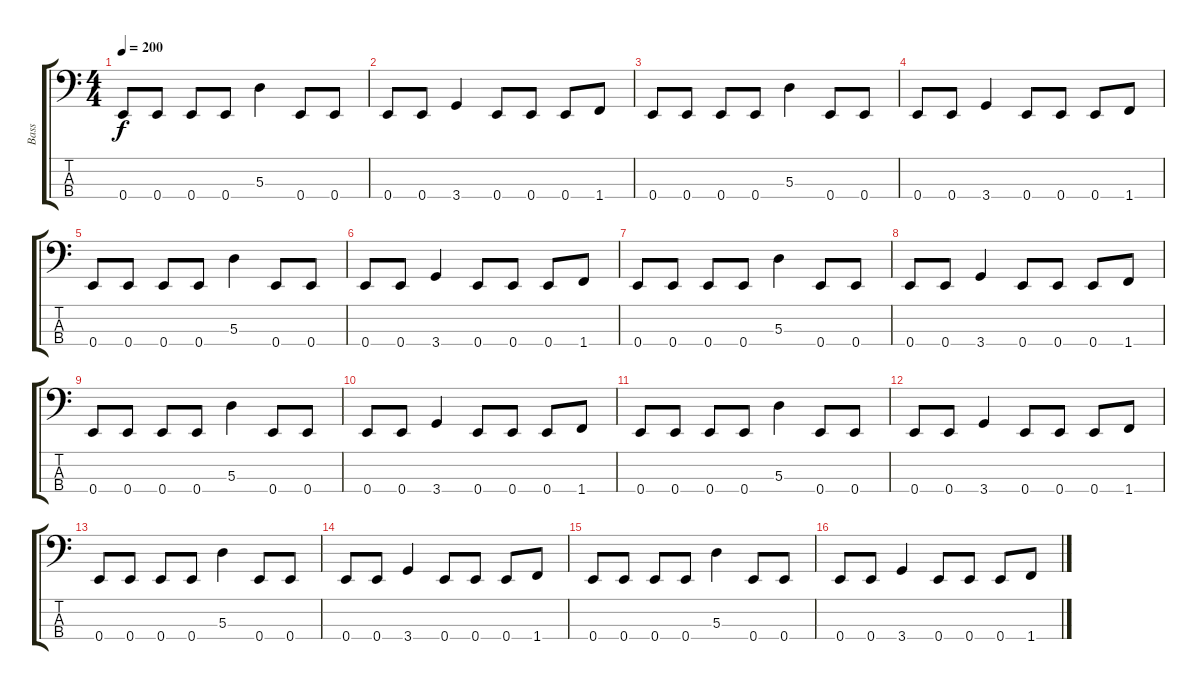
\track ("Bass" "Bass") {instrument electricbasspick}
\staff {score tabs}
\tuning (G2 D2 A1 E1) {hide}
\ts (4 4)
\tempo 200
\clef f4
\ks c
0.4.8{dy f} 0.4.8 0.4.8 0.4.8 5.3.4 0.4.8 0.4.8 |
0.4.8 0.4.8 3.4.4 0.4.8 0.4.8 0.4.8 1.4.8 |
0.4.8 0.4.8 0.4.8 0.4.8 5.3.4 0.4.8 0.4.8 |
0.4.8 0.4.8 3.4.4 0.4.8 0.4.8 0.4.8 1.4.8 |
0.4.8 0.4.8 0.4.8 0.4.8 5.3.4 0.4.8 0.4.8 |
0.4.8 0.4.8 3.4.4 0.4.8 0.4.8 0.4.8 1.4.8 |
0.4.8 0.4.8 0.4.8 0.4.8 5.3.4 0.4.8 0.4.8 |
0.4.8 0.4.8 3.4.4 0.4.8 0.4.8 0.4.8 1.4.8 |
0.4.8 0.4.8 0.4.8 0.4.8 5.3.4 0.4.8 0.4.8 |
0.4.8 0.4.8 3.4.4 0.4.8 0.4.8 0.4.8 1.4.8 |
0.4.8 0.4.8 0.4.8 0.4.8 5.3.4 0.4.8 0.4.8 |
0.4.8 0.4.8 3.4.4 0.4.8 0.4.8 0.4.8 1.4.8 |
0.4.8 0.4.8 0.4.8 0.4.8 5.3.4 0.4.8 0.4.8 |
0.4.8 0.4.8 3.4.4 0.4.8 0.4.8 0.4.8 1.4.8 |
0.4.8 0.4.8 0.4.8 0.4.8 5.3.4 0.4.8 0.4.8 |
0.4.8 0.4.8 3.4.4 0.4.8 0.4.8 0.4.8 1.4.8
